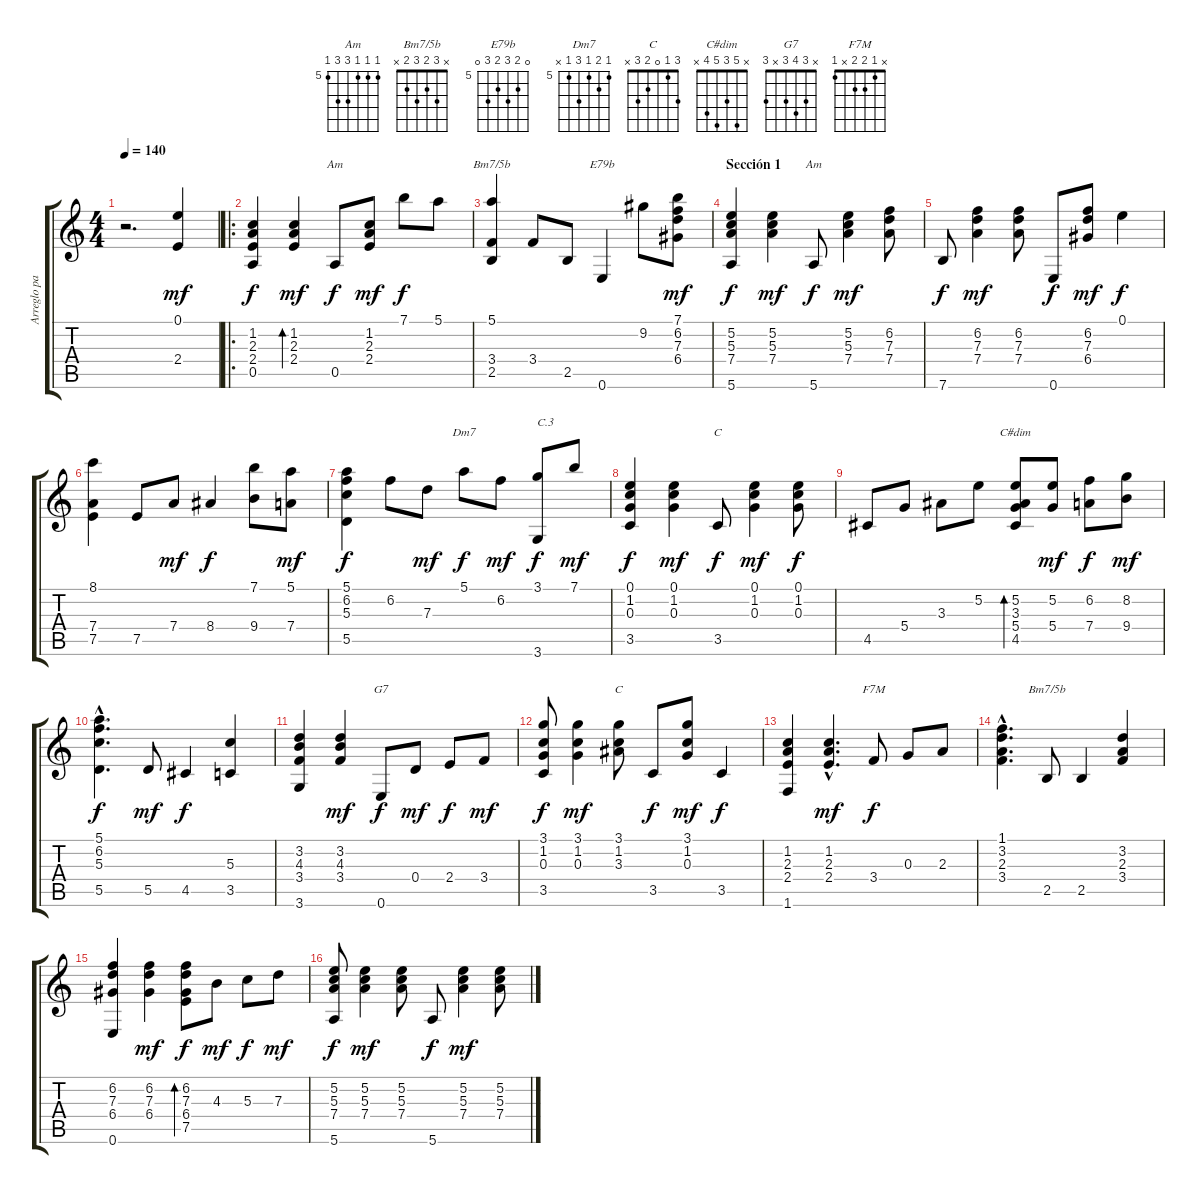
\track ("Arreglo para guitarra de Hernán Ordiales" "Arreglo pa") {instrument acousticguitarnylon}
\staff {score tabs}
\tuning (E4 B3 G3 D3 A2 E2) {hide}
\chord ("Am" x 1 2 2 0 x)
\chord ("Bm7/5b" x 6 7 7 x 7) {firstfret 6}
\chord ("E79b" 0 6 7 6 7 0) {firstfret 5}
\chord ("Am" 5 5 5 7 7 5) {firstfret 5}
\chord ("Dm7" 5 6 5 7 5 x) {firstfret 5}
\chord ("C" 0 1 0 2 3 x)
\chord ("C#dim" x 5 3 5 4 x)
\chord ("G7" x 3 4 3 x 3)
\chord ("C" 3 1 0 2 3 x)
\chord ("F7M" x 1 2 2 x 1)
\chord ("Bm7/5b" x 3 2 3 2 x)
\ts (4 4)
\tempo 140
\clef g2
\ks c
r.2{d dy mf instrument acousticguitarnylon} (0.1 2.4).4 |
\ro
(1.2 2.3 2.4 0.5).4{dy f} (1.2 2.3 2.4).4{bd 60 dy mf} 0.5.8{ch "Am" dy f} (1.2 2.3 2.4).8{dy mf} 7.1.8{dy f} 5.1.8 |
(5.1 3.4 2.5).4{ch "Bm7/5b"} 3.4.8 2.5.8 0.6.4{ch "E79b"} 9.2.8 (7.1 6.2 7.3 6.4).8{dy mf} |
\section ("" "Sección 1")
(5.2 5.3 7.4 5.6).4{dy f} (5.2 5.3 7.4).4{dy mf} 5.6.8{ch "Am" dy f} (5.2 5.3 7.4).4{dy mf} (6.2 7.3 7.4).8 |
7.6.8{dy f} (6.2 7.3 7.4).4{dy mf} (6.2 7.3 7.4).8 0.6.8{dy f} (6.2 7.3 6.4).8{dy mf} 0.1.4{dy f} |
(8.1 7.4 7.5).4 7.5.8 7.4.8{dy mf} 8.4.4{dy f} (7.1 9.4).8 (5.1 7.4).8{dy mf} |
(5.1 6.2 5.3 5.5).4{dy f} 6.2.8 7.3.8{dy mf} 5.1.8{ch "Dm7" dy f} 6.2.8{dy mf} (3.1 3.6).8{txt "C.3" dy f} 7.1.8{dy mf} |
(0.1 1.2 0.3 3.5).4{dy f} (0.1 1.2 0.3).4{dy mf} 3.5.8{ch "C" dy f} (0.1 1.2 0.3).4{dy mf} (0.1 1.2 0.3).8{dy f} |
4.5.8 5.4.8 3.3.8 5.2.8 (5.2 3.3 5.4 4.5).8{bd 30 ch "C#dim"} (5.2 5.4).8{dy mf} (6.2 7.4).8{dy f} (8.2 9.4).8{dy mf} |
(5.1{hac} 6.2{hac} 5.3{hac} 5.5{hac}).4{d dy f} 5.5.8{dy mf} 4.5.4{dy f} (5.3 3.5).4 |
(3.2 4.3 3.4 3.6).4 (3.2 4.3 3.4).4{dy mf} 0.6.8{ch "G7" dy f} 0.4.8{dy mf} 2.4.8{dy f} 3.4.8{dy mf} |
(3.1 1.2 0.3 3.5).8{dy f} (3.1 1.2 0.3).4{dy mf} (3.1 1.2 3.3).8{ch "C"} 3.5.8{dy f} (3.1 1.2 0.3).8{dy mf} 3.5.4{dy f} |
(1.2 2.3 2.4 1.6).4 (1.2{hac} 2.3{hac} 2.4{hac}).4{d dy mf} 3.4.8{ch "F7M" dy f} 0.3.8 2.3.8 |
(1.1{hac} 3.2{hac} 2.3{hac} 3.4{hac}).4{d} 2.5.8{ch "Bm7/5b"} 2.5.4 (3.2 2.3 3.4).4 |
(6.2 7.3 6.4 0.6).4 (6.2 7.3 6.4).4{dy mf} (6.2 7.3 6.4 7.5).8{bd 30 dy f} 4.3.8{dy mf} 5.3.8{dy f} 7.3.8{dy mf} |
(5.2 5.3 7.4 5.6).8{dy f} (5.2 5.3 7.4).4{dy mf} (5.2 5.3 7.4).8 5.6.8{dy f} (5.2 5.3 7.4).4{dy mf} (5.2 5.3 7.4).8
